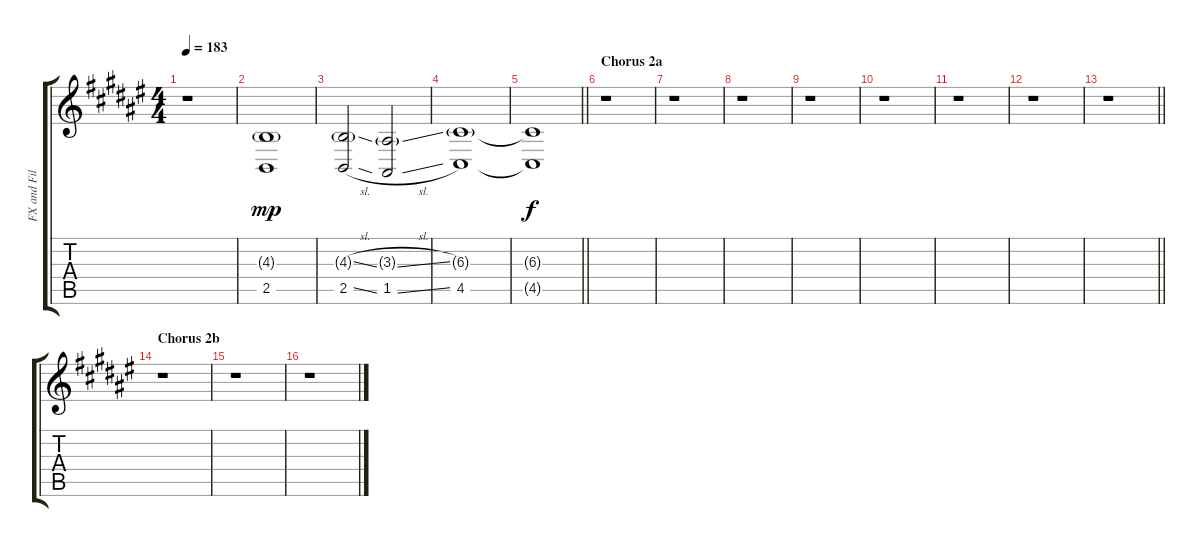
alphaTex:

\track ("FX and Fills" "FX and Fil") {instrument choiraahs}
\staff {score tabs}
\tuning (E4 B3 G3 D3 A2 D2) {hide}
\ts (4 4)
\tempo 183
\clef g2
\ks d#minor
r.1{dy mp} |
(4.3{g} 2.5).1{balance 2} |
(4.3{sl g} 2.5{sl}).2 (3.3{sl g} 1.5{sl}).2{volume 4 balance 8} |
(6.3{g} 4.5).1 |
\barLineRight lightlight
(6.3{t} 4.5{t}).1{dy f} |
\section ("" "Chorus 2a")
r.1 |
r.1 |
r.1 |
r.1 |
r.1 |
r.1 |
r.1 |
\barLineRight lightlight
r.1 |
\section ("" "Chorus 2b")
r.1 |
r.1 |
r.1
